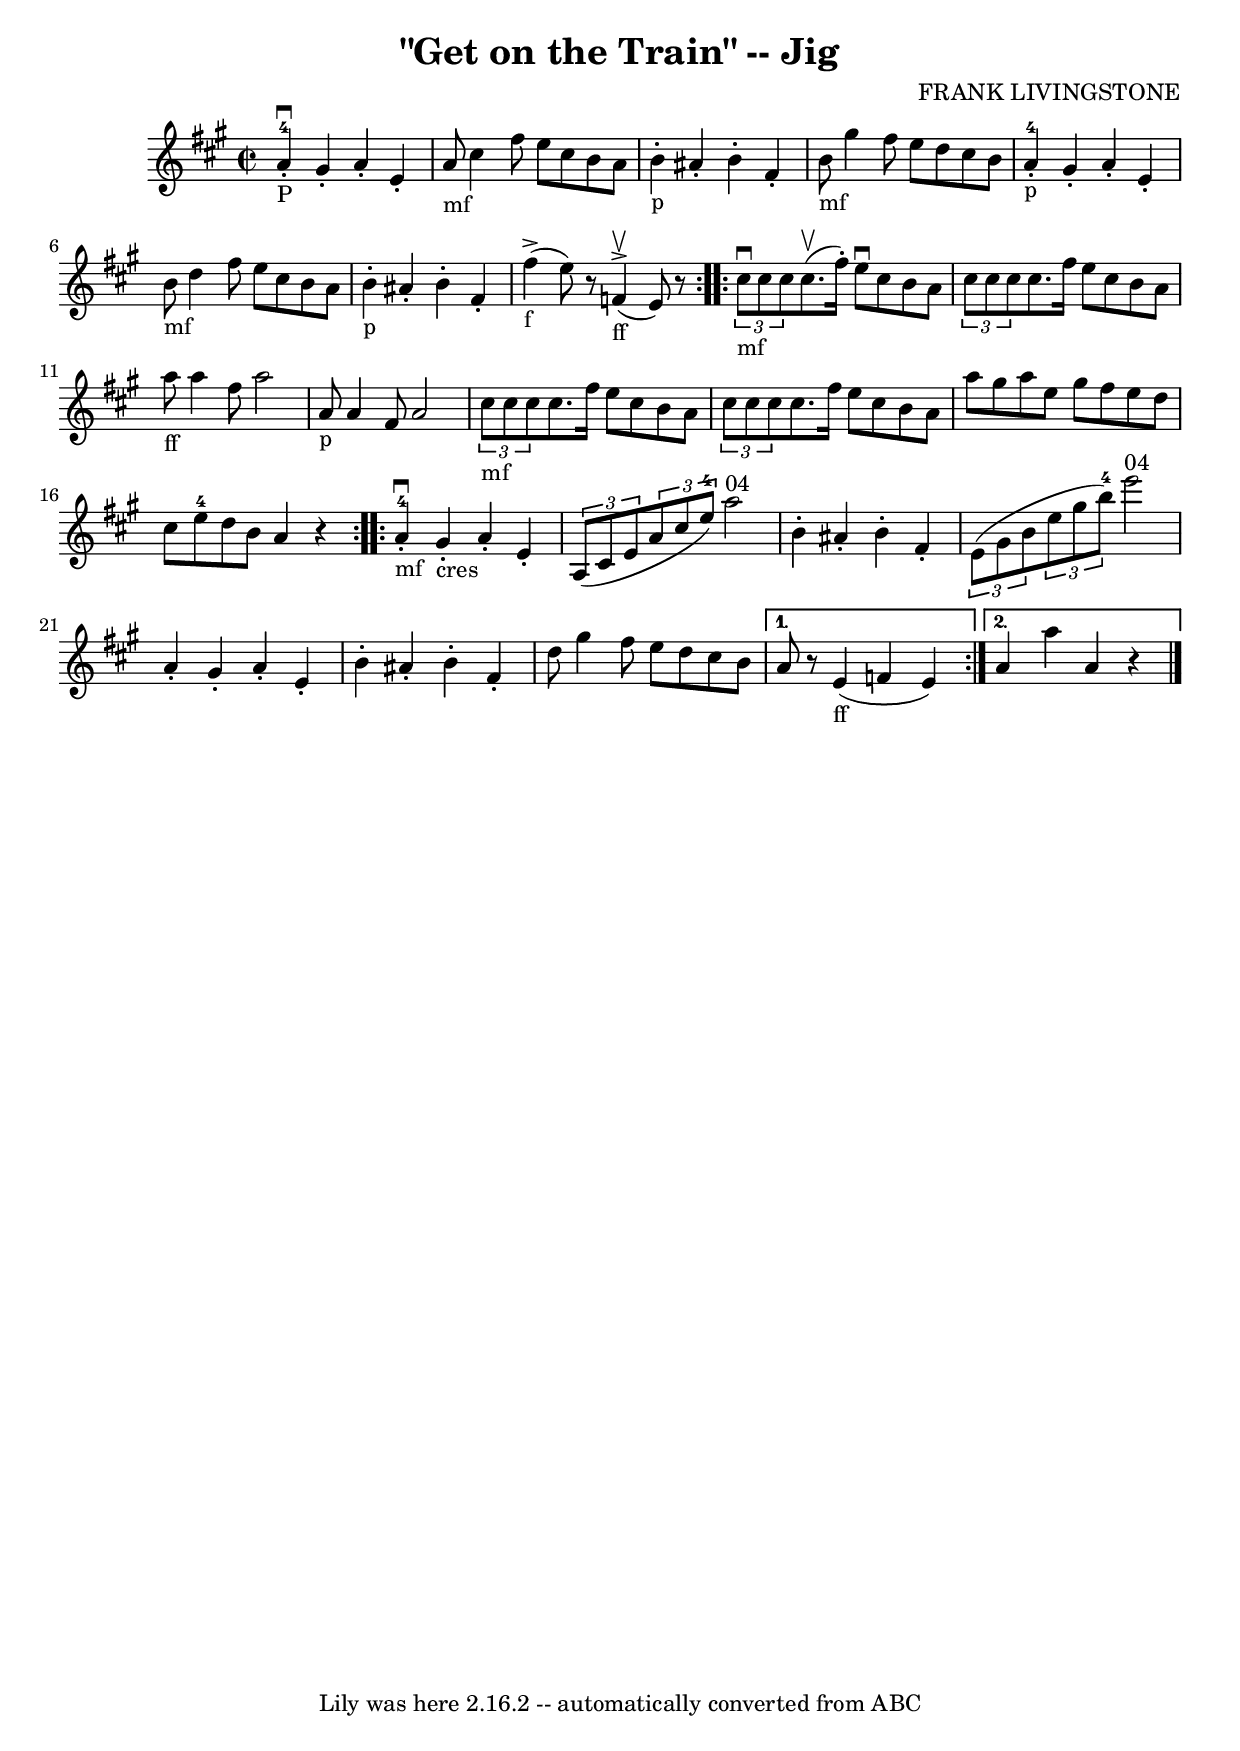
\version "2.7.40"
\include "Mammoth.ily"
\header {
	%% book = "Ryan's Mammoth Collection"
	composer = "FRANK LIVINGSTONE"
	crossRefNumber = "1"
	footnotes = "\\\\114 644"
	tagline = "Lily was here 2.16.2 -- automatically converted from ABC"
	title = "\"Get on the Train\" -- Jig"
}
voicedefault =  {


\repeat volta 2 {
\override Staff.TimeSignature #'style = #'C
 \time 2/2 
\key a \major a'4-4_"P"^\downbow-. gis'4 -. a'4 -.   
e'4 -.   |
 a'8_"mf" cis''4 fis''8 e''8 cis''8 b'8    
a'8    |
 b'4_"p"-. ais'4 -. b'4 -. fis'4 -.   |
       
b'8_"mf" gis''4 fis''8 e''8 d''8 cis''8 b'8    |
       
 a'4-4_"p"-. gis'4 -. a'4 -. e'4 -.   |
 b'8_"mf" d''4   
 fis''8 e''8 cis''8 b'8 a'8    |
 b'4_"p"-. ais'4 -.   
b'4 -. fis'4 -.   |
 fis''4_"f"^\accent(e''8)   r8 f'4 
_"ff"^\accent^\upbow(e'8)   r8   }     \repeat volta 2 {   \times 2/3 {   
cis''8_"mf"^\downbow cis''8 cis''8  } cis''8.^\upbow(fis''16 -.)  
 e''8^\downbow cis''8 b'8 a'8    |
   \times 2/3 { cis''8    
cis''8 cis''8  } cis''8. fis''16 e''8 cis''8 b'8 a'8    
|
 a''8_"ff" a''4 fis''8 a''2    |
 a'8_"p"   
a'4 fis'8 a'2    |
     \times 2/3 { cis''8_"mf" cis''8    
cis''8  } cis''8. fis''16 e''8 cis''8 b'8 a'8    |
   
\times 2/3 { cis''8 cis''8 cis''8  } cis''8. fis''16 e''8    
cis''8 b'8 a'8    |
 a''8 gis''8 a''8 e''8 gis''8    
fis''8 e''8 d''8    |
 cis''8 e''8-4 d''8 b'8 a'4 
   r4   }     \repeat volta 2 { a'4-4_"mf"^\downbow-. gis'4_"cres"-.  
 a'4 -. e'4 -.   |
   \times 2/3 { a8 (cis'8 e'8  }   
\times 2/3 { a'8 cis''8 e''8-4) } a''2^"04"   |
     
b'4 -. ais'4 -. b'4 -. fis'4 -.   |
   \times 2/3 { e'8 (gis'8 
 b'8  }   \times 2/3 { e''8 gis''8 b''8-4) } e'''2^"04"   
|
 a'4 -. gis'4 -. a'4 -. e'4 -.   |
 b'4 -. ais'4 -. 
 b'4 -. fis'4 -.   |
 d''8 gis''4 fis''8 e''8 d''8    
cis''8 b'8    } \alternative{{ a'8    r8 e'4_"ff"(f'4 e'4)   
} { a'4 a''4 a'4    r4   |
   \bar "|."   }}
}

\score{
    <<

	\context Staff="default"
	{
	    \voicedefault 
	}

    >>
	\layout {
	}
	\midi {}
}
